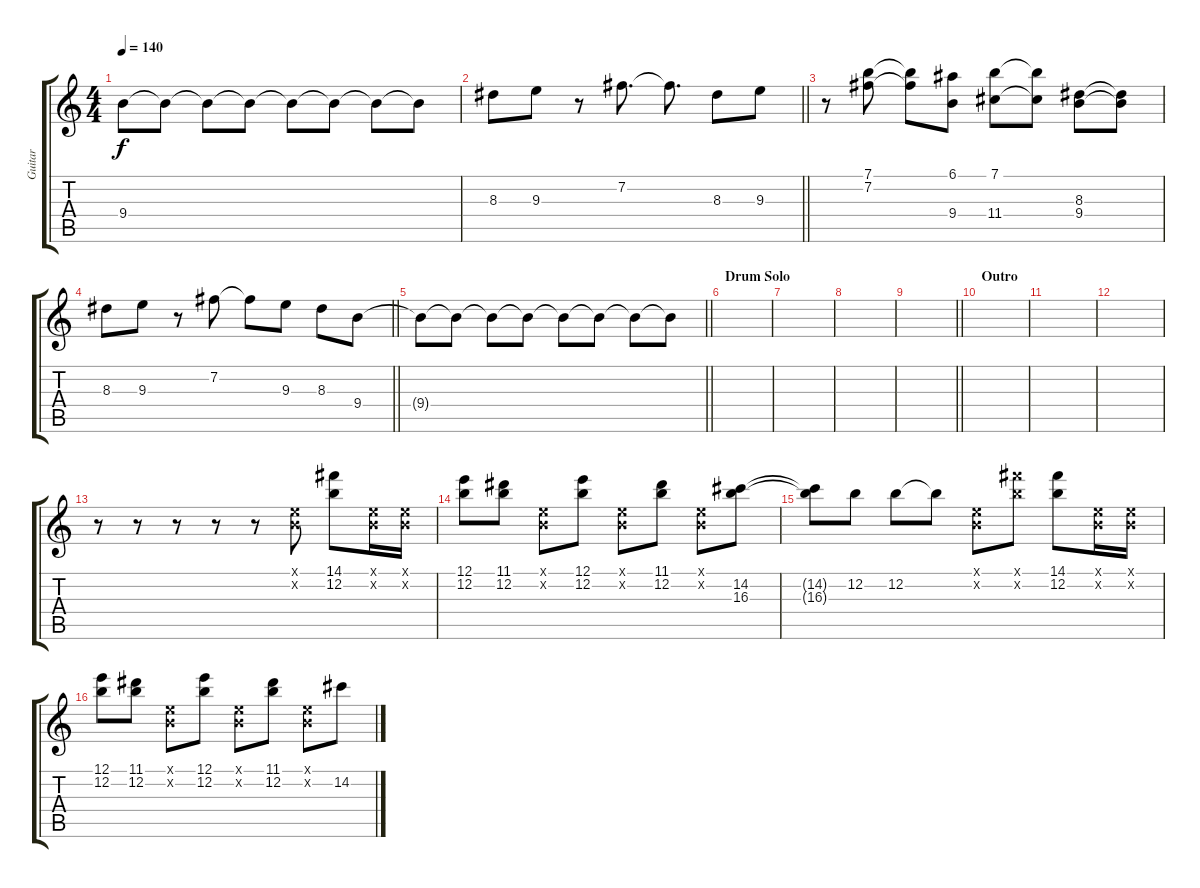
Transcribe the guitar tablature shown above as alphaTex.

\track ("Guitar" "Guitar") {instrument overdrivenguitar}
\staff {score tabs}
\tuning (E4 B3 G3 D3 A2 E2) {hide}
\ts (4 4)
\tempo 140
\clef g2
\ks c
9.4{t}.8{dy f} 9.4{t}.8 9.4{t}.8 9.4{t}.8 9.4{t}.8 9.4{t}.8 9.4{t}.8 9.4{t}.8 |
\barLineRight lightlight
8.3.8 9.3.8 r.8 7.2.8{d} 7.2{t}.8{d} 8.3.8 9.3.8 |
r.8 (7.1 7.2).8 (7.1{t} 7.2{t}).8 (6.1 9.4).8 (7.1 11.4).8 (7.1{t} 11.4{t}).8 (8.3 9.4).8 (8.3{t} 9.4{t}).8 |
\barLineRight lightlight
8.3.8 9.3.8 r.8 7.2.8 7.2{t}.8 9.3.8 8.3.8 9.4.8 |
\barLineRight lightlight
9.4{t}.8 9.4{t}.8 9.4{t}.8 9.4{t}.8 9.4{t}.8 9.4{t}.8 9.4{t}.8 9.4{t}.8 |
\section ("" "Drum Solo")
|
|
|
\barLineRight lightlight
|
\section ("" "Outro")
|
|
|
r.8 r.8 r.8 r.8 r.8 (0.1{x} 0.2{x}).8 (14.1 12.2).8 (0.1{x} 0.2{x}).16 (0.1{x} 0.2{x}).16 |
(12.1 12.2).8 (11.1 12.2).8 (0.1{x} 0.2{x}).8 (12.1 12.2).8 (0.1{x} 0.2{x}).8 (11.1 12.2).8 (0.1{x} 0.2{x}).8 (14.2 16.3).8 |
(14.2{t} 16.3{t}).8 12.2.8 12.2.8 12.2{t}.8 (0.1{x} 0.2{x}).8 (14.1{x} 12.2{x}).8 (14.1 12.2).8 (0.1{x} 0.2{x}).16 (0.1{x} 0.2{x}).16 |
(12.1 12.2).8 (11.1 12.2).8 (0.1{x} 0.2{x}).8 (12.1 12.2).8 (0.1{x} 0.2{x}).8 (11.1 12.2).8 (0.1{x} 0.2{x}).8 14.2.8
